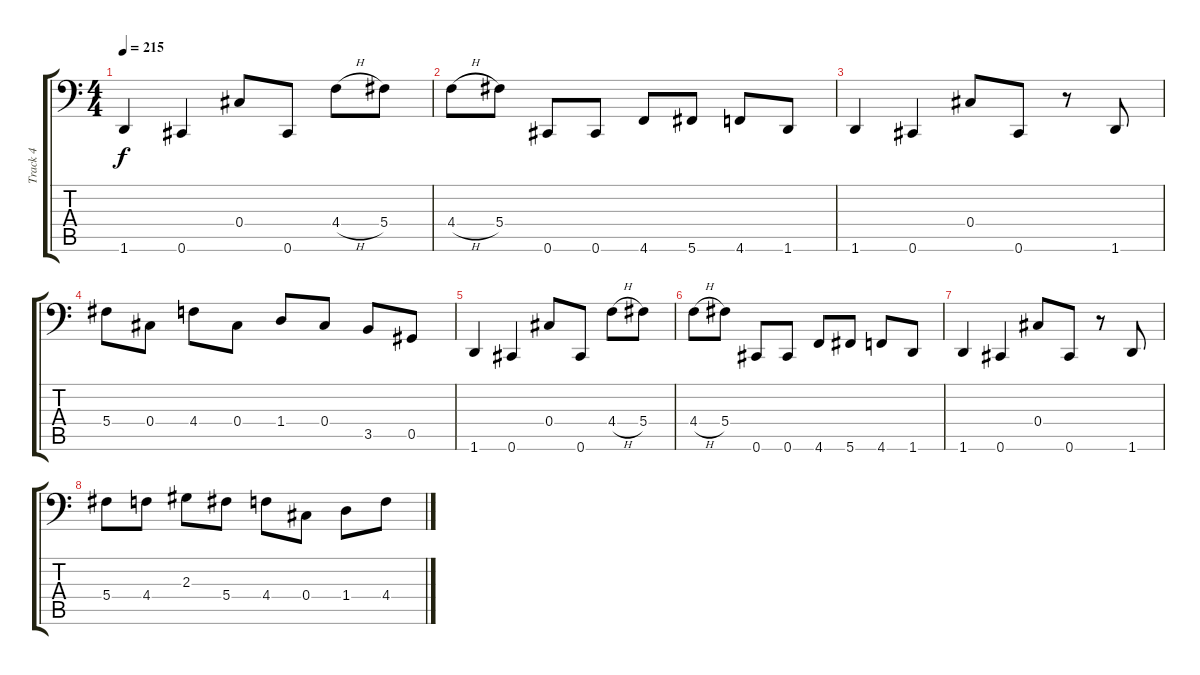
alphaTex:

\track ("Track 4" "Track 4") {instrument electricbassfinger}
\staff {score tabs}
\tuning (Eb3 Bb2 Gb2 Db2 Ab1 Db1) {hide}
\ts (4 4)
\tempo 215
\clef f4
\ks c
1.6.4{dy f} 0.6.4 0.4.8 0.6.8 4.4{h}.8 5.4.8 |
4.4{h}.8 5.4.8 0.6.8 0.6.8 4.6.8 5.6.8 4.6.8 1.6.8 |
1.6.4 0.6.4 0.4.8 0.6.8 r.8 1.6.8 |
5.4.8 0.4.8 4.4.8 0.4.8 1.4.8 0.4.8 3.5.8 0.5.8 |
1.6.4 0.6.4 0.4.8 0.6.8 4.4{h}.8 5.4.8 |
4.4{h}.8 5.4.8 0.6.8 0.6.8 4.6.8 5.6.8 4.6.8 1.6.8 |
1.6.4 0.6.4 0.4.8 0.6.8 r.8 1.6.8 |
5.4.8 4.4.8 2.3.8 5.4.8 4.4.8 0.4.8 1.4.8 4.4.8
